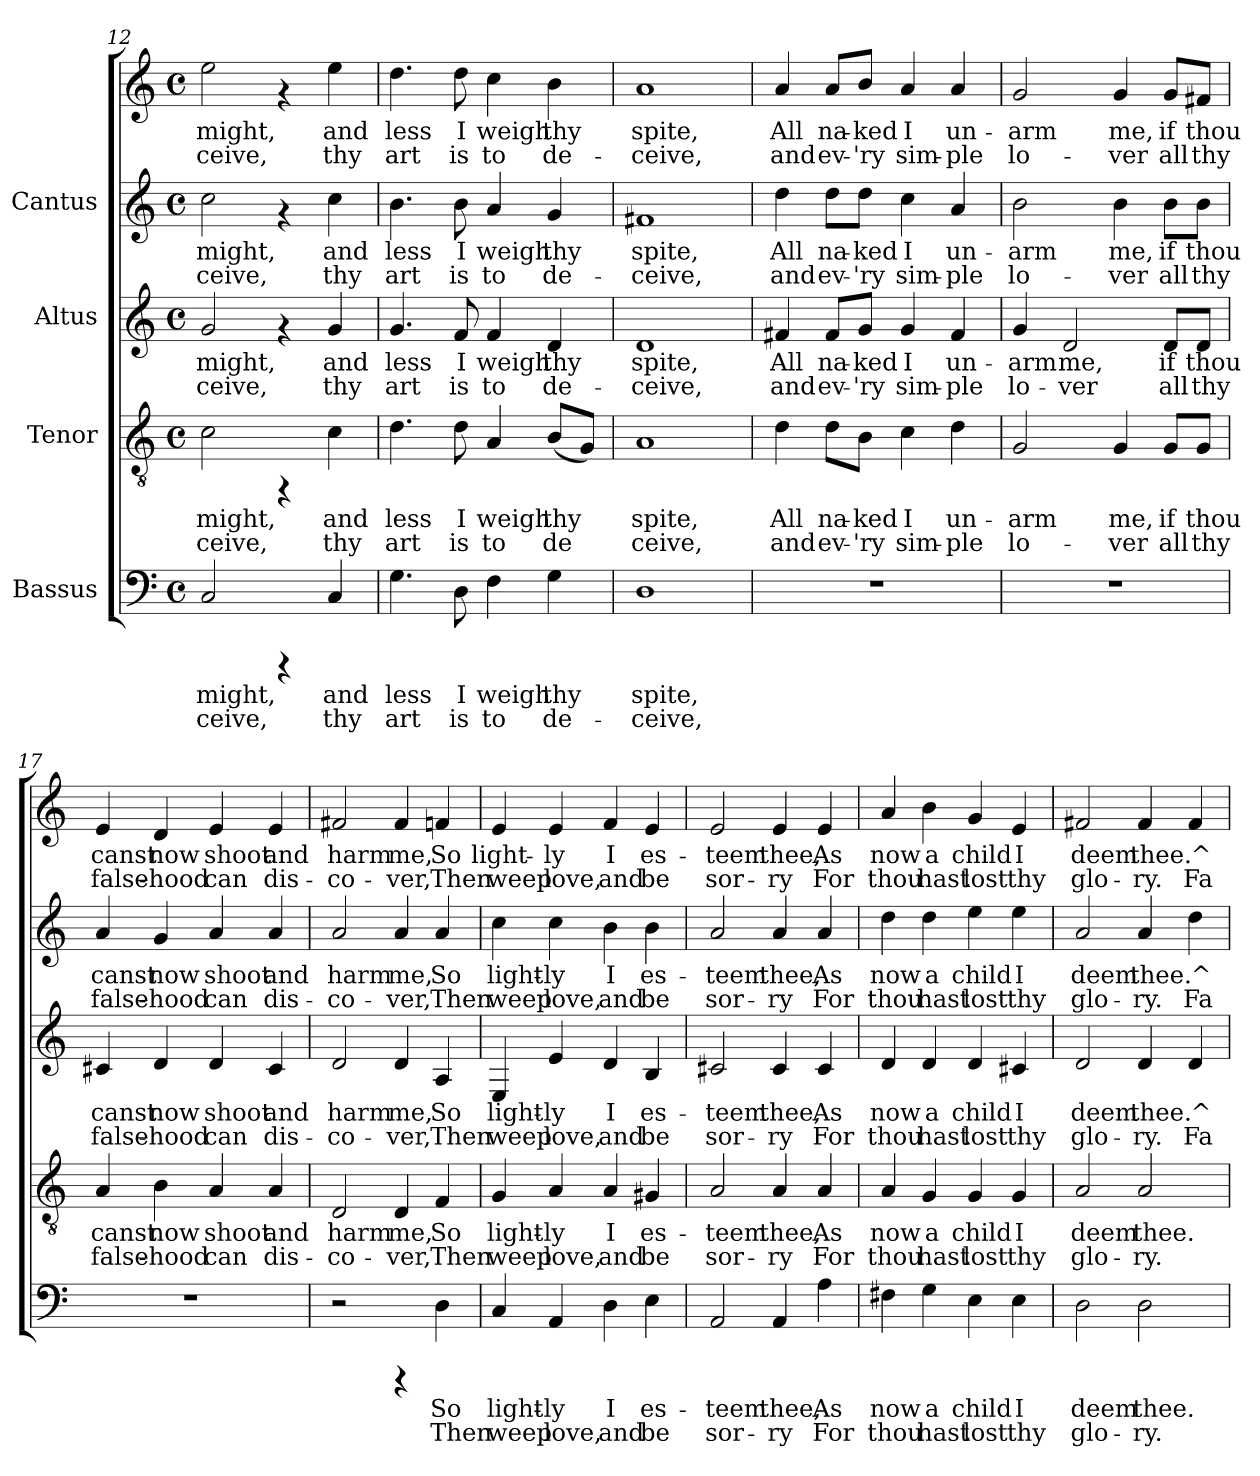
**kern	**text	**text	**kern	**text	**text	**kern	**text	**text	**kern	**text	**text	**kern	**text	**text
*part4	*part4	*part4	*part3	*part3	*part3	*part2	*part2	*part2	*part1	*part1	*part1	*part1	*part1	*part1
*staff5	*staff5	*staff5	*staff4	*staff4	*staff4	*staff3	*staff3	*staff3	*staff2	*staff2	*staff2	*staff1	*staff1	*staff1
*I"Bassus	*	*	*I"Tenor	*	*	*I"Altus	*	*	*I"Cantus	*	*	*	*	*
*clefF4	*	*	*clefGv2	*	*	*clefG2	*	*	*clefG2	*	*	*clefG2	*	*
*M4/4	*	*	*M4/4	*	*	*M4/4	*	*	*M4/4	*	*	*M4/4	*	*
*met(c)	*	*	*met(c)	*	*	*met(c)	*	*	*met(c)	*	*	*met(c)	*	*
=12	=12	=12	=12	=12	=12	=12	=12	=12	=12	=12	=12	=12	=12	=12
!	!LO:LY:b:cj	!LO:LY:b:cj	!	!LO:LY:b:cj	!LO:LY:b:cj	!	!LO:LY:b:cj	!LO:LY:b:cj	!	!LO:LY:b:cj	!LO:LY:b:cj	!	!LO:LY:b:cj	!LO:LY:b:cj
2C/	-might,	ceive,	2c\	-might,	ceive,	2g/	-might,	ceive,	2cc\	might,	ceive,	2ee\	-might,	ceive,
4rCCC	.	.	4rFF	.	.	4rf	.	.	4rf	.	.	4rf	.	.
!	!LO:LY:b:cj	!LO:LY:b:cj	!	!LO:LY:b:cj	!LO:LY:b:cj	!	!LO:LY:b:cj	!LO:LY:b:cj	!	!LO:LY:b:cj	!LO:LY:b:cj	!	!LO:LY:b:cj	!LO:LY:b:cj
4C/	and	thy	4c\	and	thy	4g/	and	thy	4cc\	and	thy	4ee\	and	thy
=13	=13	=13	=13	=13	=13	=13	=13	=13	=13	=13	=13	=13	=13	=13
!	!LO:LY:b:cj	!LO:LY:b:cj	!	!LO:LY:b:cj	!LO:LY:b:cj	!	!LO:LY:b:cj	!LO:LY:b:cj	!	!LO:LY:b:cj	!LO:LY:b:cj	!	!LO:LY:b:cj	!LO:LY:b:cj
4.G\	less	art	4.d\	less	art	4.g/	less	art	4.b\	-less	art	4.dd\	less	art
!	!LO:LY:b:cj	!LO:LY:b:cj	!	!LO:LY:b:cj	!LO:LY:b:cj	!	!LO:LY:b:cj	!LO:LY:b:cj	!	!LO:LY:b:cj	!LO:LY:b:cj	!	!LO:LY:b:cj	!LO:LY:b:cj
8D\	I	is	8d\	I	is	8f/	I	is	8b\	I	is	8dd\	I	is
!	!LO:LY:b:cj	!LO:LY:b:cj	!	!LO:LY:b:cj	!LO:LY:b:cj	!	!LO:LY:b:cj	!LO:LY:b:cj	!	!LO:LY:b:cj	!LO:LY:b:cj	!	!LO:LY:b:cj	!LO:LY:b:cj
4F\	weigh	to	4A/	weigh	to	4f/	weigh	to	4a/	weigh	to	4cc\	weigh	to
!	!LO:LY:b:cj	!LO:LY:b:cj	!	!LO:LY:b:cj	!LO:LY:b:cj	!	!LO:LY:b:cj	!LO:LY:b:cj	!	!LO:LY:b:cj	!LO:LY:b:cj	!	!LO:LY:b:cj	!LO:LY:b:cj
4G\	thy	de-	(<8B/L	thy	de-	4d/	thy	de-	4g/	thy	de-	4b\	thy	de-
!	!	!	!	!LO:LY:b:cj	!LO:LY:b:cj	!	!	!	!	!	!	!	!	!
.	.	.	8G/J)	-	-	.	.	.	.	.	.	.	.	.
=14	=14	=14	=14	=14	=14	=14	=14	=14	=14	=14	=14	=14	=14	=14
!	!LO:LY:b:cj	!LO:LY:b:cj	!	!LO:LY:b:cj	!LO:LY:b:cj	!	!LO:LY:b:cj	!LO:LY:b:cj	!	!LO:LY:b:cj	!LO:LY:b:cj	!	!LO:LY:b:cj	!LO:LY:b:cj
1D	-spite,	ceive,	1A	-spite,	ceive,	1d	-spite,	ceive,	1f#X	spite,	ceive,	1a	-spite,	ceive,
!!LO:LB:g=z
=15	=15	=15	=15	=15	=15	=15	=15	=15	=15	=15	=15	=15	=15	=15
!	!	!	!	!LO:LY:b:cj	!LO:LY:b:cj	!	!LO:LY:b:cj	!LO:LY:b:cj	!	!LO:LY:b:cj	!LO:LY:b:cj	!	!LO:LY:b:cj	!LO:LY:b:cj
1r	.	.	4d\	All	and	4f#X/	All	and	4dd\	All	and	4a/	All	and
!	!	!	!	!LO:LY:b:cj	!LO:LY:b:cj	!	!LO:LY:b:cj	!LO:LY:b:cj	!	!LO:LY:b:cj	!LO:LY:b:cj	!	!LO:LY:b:cj	!LO:LY:b:cj
.	.	.	8d\L	na-	-ev-	8f#/L	na-	-ev-	8dd\L	na-	-ev-	8a/L	na-	-ev-
!	!	!	!	!LO:LY:b:cj	!LO:LY:b:cj	!	!LO:LY:b:cj	!LO:LY:b:cj	!	!LO:LY:b:cj	!LO:LY:b:cj	!	!LO:LY:b:cj	!LO:LY:b:cj
.	.	.	8B\J	-ked	'ry	8g/J	-ked	'ry	8dd\J	-ked	'ry	8b/J	-ked	'ry
!	!	!	!	!LO:LY:b:cj	!LO:LY:b:cj	!	!LO:LY:b:cj	!LO:LY:b:cj	!	!LO:LY:b:cj	!LO:LY:b:cj	!	!LO:LY:b:cj	!LO:LY:b:cj
.	.	.	4c\	I	sim-	4g/	I	sim-	4cc\	I	sim-	4a/	I	sim-
!	!	!	!	!LO:LY:b:cj	!LO:LY:b:cj	!	!LO:LY:b:cj	!LO:LY:b:cj	!	!LO:LY:b:cj	!LO:LY:b:cj	!	!LO:LY:b:cj	!LO:LY:b:cj
.	.	.	4d\	-un-	-ple	4f#/	-un-	-ple	4a/	-un-	-ple	4a/	-un-	-ple
=16	=16	=16	=16	=16	=16	=16	=16	=16	=16	=16	=16	=16	=16	=16
!	!	!	!	!LO:LY:b:cj	!LO:LY:b:cj	!	!LO:LY:b:cj	!LO:LY:b:cj	!	!LO:LY:b:cj	!LO:LY:b:cj	!	!LO:LY:b:cj	!LO:LY:b:cj
1r	.	.	2G/	arm	lo-	4g/	arm	lo-	2b\	arm	lo-	2g/	arm	lo-
!	!	!	!	!	!	!	!LO:LY:b:cj	!LO:LY:b:cj	!	!	!	!	!	!
.	.	.	.	.	.	2d/	-me,	ver	.	.	.	.	.	.
!	!	!	!	!LO:LY:b:cj	!LO:LY:b:cj	!	!	!	!	!LO:LY:b:cj	!LO:LY:b:cj	!	!LO:LY:b:cj	!LO:LY:b:cj
.	.	.	4G/	-me,	ver	.	.	.	4b\	-me,	ver	4g/	-me,	ver
!	!	!	!	!LO:LY:b:cj	!LO:LY:b:cj	!	!LO:LY:b:cj	!LO:LY:b:cj	!	!LO:LY:b:cj	!LO:LY:b:cj	!	!LO:LY:b:cj	!LO:LY:b:cj
.	.	.	8G/L	if	all	8d/L	if	all	8b\L	if	all	8g/L	if	all
!	!	!	!	!LO:LY:b:cj	!LO:LY:b:cj	!	!LO:LY:b:cj	!LO:LY:b:cj	!	!LO:LY:b:cj	!LO:LY:b:cj	!	!LO:LY:b:cj	!LO:LY:b:cj
.	.	.	8G/J	thou	thy	8d/J	thou	thy	8b\J	thou	thy	8f#X/J	thou	thy
=17	=17	=17	=17	=17	=17	=17	=17	=17	=17	=17	=17	=17	=17	=17
!	!	!	!	!LO:LY:b:cj	!LO:LY:b:cj	!	!LO:LY:b:cj	!LO:LY:b:cj	!	!LO:LY:b:cj	!LO:LY:b:cj	!	!LO:LY:b:cj	!LO:LY:b:cj
1r	.	.	4A/	canst	false-	4c#X/	canst	false-	4a/	-canst	false-	4e/	canst	false-
!	!	!	!	!LO:LY:b:cj	!LO:LY:b:cj	!	!LO:LY:b:cj	!LO:LY:b:cj	!	!LO:LY:b:cj	!LO:LY:b:cj	!	!LO:LY:b:cj	!LO:LY:b:cj
.	.	.	4B\	-now	hood	4d/	-now	hood	4g/	-now	hood	4d/	-now	hood
!	!	!	!	!LO:LY:b:cj	!LO:LY:b:cj	!	!LO:LY:b:cj	!LO:LY:b:cj	!	!LO:LY:b:cj	!LO:LY:b:cj	!	!LO:LY:b:cj	!LO:LY:b:cj
.	.	.	4A/	shoot	can	4d/	shoot	can	4a/	shoot	can	4e/	shoot	can
!	!	!	!	!LO:LY:b:cj	!LO:LY:b:cj	!	!LO:LY:b:cj	!LO:LY:b:cj	!	!LO:LY:b:cj	!LO:LY:b:cj	!	!LO:LY:b:cj	!LO:LY:b:cj
.	.	.	4A/	and	dis-	4c#/	and	dis-	4a/	and	dis-	4e/	and	dis-
=18	=18	=18	=18	=18	=18	=18	=18	=18	=18	=18	=18	=18	=18	=18
!	!	!	!	!LO:LY:b:cj	!LO:LY:b:cj	!	!LO:LY:b:cj	!LO:LY:b:cj	!	!LO:LY:b:cj	!LO:LY:b:cj	!	!LO:LY:b:cj	!LO:LY:b:cj
2r	.	.	2D/	-harm	co-	2d/	-harm	co-	2a/	harm	co-	2f#X/	-harm	co-
!	!	!	!	!LO:LY:b:cj	!LO:LY:b:cj	!	!LO:LY:b:cj	!LO:LY:b:cj	!	!LO:LY:b:cj	!LO:LY:b:cj	!	!LO:LY:b:cj	!LO:LY:b:cj
4rCCC	.	.	4D/	-me,	ver,	4d/	-me,	ver,	4a/	-me,	ver,	4f#/	-me,	ver,
!	!LO:LY:b:cj	!LO:LY:b:cj	!	!LO:LY:b:cj	!LO:LY:b:cj	!	!LO:LY:b:cj	!LO:LY:b:cj	!	!LO:LY:b:cj	!LO:LY:b:cj	!	!LO:LY:b:cj	!LO:LY:b:cj
4D\	So	Then	4F/	So	Then	4A/	So	Then	4a/	So	Then	4fn/	So	Then
=19	=19	=19	=19	=19	=19	=19	=19	=19	=19	=19	=19	=19	=19	=19
!	!LO:LY:b:cj	!LO:LY:b:cj	!	!LO:LY:b:cj	!LO:LY:b:cj	!	!LO:LY:b:cj	!LO:LY:b:cj	!	!LO:LY:b:cj	!LO:LY:b:cj	!	!LO:LY:b:cj	!LO:LY:b:cj
4C/	light-	-weep	4G/	light-	-weep	4E/	light-	-weep	4cc\	light-	-weep	4e/	light-	-weep
!	!LO:LY:b:cj	!LO:LY:b:cj	!	!LO:LY:b:cj	!LO:LY:b:cj	!	!LO:LY:b:cj	!LO:LY:b:cj	!	!LO:LY:b:cj	!LO:LY:b:cj	!	!LO:LY:b:cj	!LO:LY:b:cj
4AA/	ly	love,	4A/	ly	love,	4e/	ly	love,	4cc\	ly	love,	4e/	ly	love,
!	!LO:LY:b:cj	!LO:LY:b:cj	!	!LO:LY:b:cj	!LO:LY:b:cj	!	!LO:LY:b:cj	!LO:LY:b:cj	!	!LO:LY:b:cj	!LO:LY:b:cj	!	!LO:LY:b:cj	!LO:LY:b:cj
4D\	I	and	4A/	I	and	4d/	I	and	4b\	I	and	4f/	I	and
!	!LO:LY:b:cj	!LO:LY:b:cj	!	!LO:LY:b:cj	!LO:LY:b:cj	!	!LO:LY:b:cj	!LO:LY:b:cj	!	!LO:LY:b:cj	!LO:LY:b:cj	!	!LO:LY:b:cj	!LO:LY:b:cj
4E\	es-	-be	4G#X/	es-	-be	4B/	es-	-be	4b\	es-	-be	4e/	es-	-be
!!LO:PB:g=z
=20	=20	=20	=20	=20	=20	=20	=20	=20	=20	=20	=20	=20	=20	=20
!	!LO:LY:b:cj	!LO:LY:b:cj	!	!LO:LY:b:cj	!LO:LY:b:cj	!	!LO:LY:b:cj	!LO:LY:b:cj	!	!LO:LY:b:cj	!LO:LY:b:cj	!	!LO:LY:b:cj	!LO:LY:b:cj
2AA/	teem	sor-	2A/	teem	sor-	2c#X/	teem	sor-	2a/	teem	sor-	2e/	teem	sor-
!	!LO:LY:b:cj	!LO:LY:b:cj	!	!LO:LY:b:cj	!LO:LY:b:cj	!	!LO:LY:b:cj	!LO:LY:b:cj	!	!LO:LY:b:cj	!LO:LY:b:cj	!	!LO:LY:b:cj	!LO:LY:b:cj
4AA/	-thee,	ry	4A/	-thee,	ry	4c#/	-thee,	ry	4a/	-thee,	ry	4e/	-thee,	ry
!	!LO:LY:b:cj	!LO:LY:b:cj	!	!LO:LY:b:cj	!LO:LY:b:cj	!	!LO:LY:b:cj	!LO:LY:b:cj	!	!LO:LY:b:cj	!LO:LY:b:cj	!	!LO:LY:b:cj	!LO:LY:b:cj
4A\	As	For	4A/	As	For	4c#/	As	For	4a/	As	For	4e/	As	For
=21	=21	=21	=21	=21	=21	=21	=21	=21	=21	=21	=21	=21	=21	=21
!	!LO:LY:b:cj	!LO:LY:b:cj	!	!LO:LY:b:cj	!LO:LY:b:cj	!	!LO:LY:b:cj	!LO:LY:b:cj	!	!LO:LY:b:cj	!LO:LY:b:cj	!	!LO:LY:b:cj	!LO:LY:b:cj
4F#X\	now	thou	4A/	now	thou	4d/	now	thou	4dd\	now	thou	4a/	now	thou
!	!LO:LY:b:cj	!LO:LY:b:cj	!	!LO:LY:b:cj	!LO:LY:b:cj	!	!LO:LY:b:cj	!LO:LY:b:cj	!	!LO:LY:b:cj	!LO:LY:b:cj	!	!LO:LY:b:cj	!LO:LY:b:cj
4G\	a	hast	4G/	a	hast	4d/	a	hast	4dd\	a	hast	4b\	a	hast
!	!LO:LY:b:cj	!LO:LY:b:cj	!	!LO:LY:b:cj	!LO:LY:b:cj	!	!LO:LY:b:cj	!LO:LY:b:cj	!	!LO:LY:b:cj	!LO:LY:b:cj	!	!LO:LY:b:cj	!LO:LY:b:cj
4E\	child	lost	4G/	child	lost	4d/	child	lost	4ee\	child	lost	4g/	child	lost
!	!LO:LY:b:cj	!LO:LY:b:cj	!	!LO:LY:b:cj	!LO:LY:b:cj	!	!LO:LY:b:cj	!LO:LY:b:cj	!	!LO:LY:b:cj	!LO:LY:b:cj	!	!LO:LY:b:cj	!LO:LY:b:cj
4E\	I	thy	4G/	I	thy	4c#X/	I	thy	4ee\	I	thy	4e/	I	thy
=22	=22	=22	=22	=22	=22	=22	=22	=22	=22	=22	=22	=22	=22	=22
!	!LO:LY:b:cj	!LO:LY:b:cj	!	!LO:LY:b:cj	!LO:LY:b:cj	!	!LO:LY:b:cj	!LO:LY:b:cj	!	!LO:LY:b:cj	!LO:LY:b:cj	!	!LO:LY:b:cj	!LO:LY:b:cj
2D\	deem	glo-	2A/	deem	glo-	2d/	deem	glo-	2a/	deem	glo-	2f#X/	deem	glo-
!	!LO:LY:b:cj	!LO:LY:b:cj	!	!LO:LY:b:cj	!LO:LY:b:cj	!	!LO:LY:b:cj	!LO:LY:b:cj	!	!LO:LY:b:cj	!LO:LY:b:cj	!	!LO:LY:b:cj	!LO:LY:b:cj
2D\	-thee.	ry.	2A/	-thee.	ry.	4d/	-thee.	ry.	4a/	-thee.	ry.	4f#/	-thee.	ry.
!	!	!	!	!	!	!	!LO:LY:b:cj	!LO:LY:b:cj	!	!LO:LY:b:cj	!LO:LY:b:cj	!	!LO:LY:b:cj	!LO:LY:b:cj
.	.	.	.	.	.	4d/	^	Fa	4dd\	^	Fa	4f#/	^	Fa
=	=	=	=	=	=	=	=	=	=	=	=	=	=	=
*-	*-	*-	*-	*-	*-	*-	*-	*-	*-	*-	*-	*-	*-	*-
